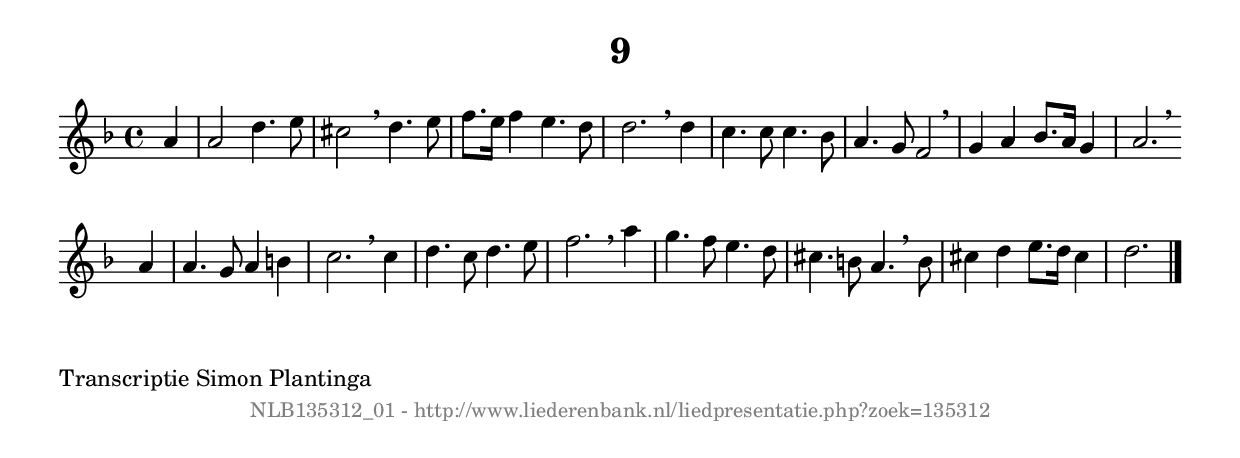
%
% produced by wce2krn 1.64 (7 June 2014)
%
\version"2.16"
#(append! paper-alist '(("long" . (cons (* 210 mm) (* 2000 mm)))))
#(set-default-paper-size "long")
sb = {\breathe}
mBreak = {\breathe }
bBreak = {\breathe }
x = {\once\override NoteHead #'style = #'cross }
gl=\glissando
itime={\override Staff.TimeSignature #'stencil = ##f }
ficta = {\once\set suggestAccidentals = ##t}
fine = {\once\override Score.RehearsalMark #'self-alignment-X = #1 \mark \markup {\italic{Fine}}}
dc = {\once\override Score.RehearsalMark #'self-alignment-X = #1 \mark \markup {\italic{D.C.}}}
dcf = {\once\override Score.RehearsalMark #'self-alignment-X = #1 \mark \markup {\italic{D.C. al Fine}}}
dcc = {\once\override Score.RehearsalMark #'self-alignment-X = #1 \mark \markup {\italic{D.C. al Coda}}}
ds = {\once\override Score.RehearsalMark #'self-alignment-X = #1 \mark \markup {\italic{D.S.}}}
dsf = {\once\override Score.RehearsalMark #'self-alignment-X = #1 \mark \markup {\italic{D.S. al Fine}}}
dsc = {\once\override Score.RehearsalMark #'self-alignment-X = #1 \mark \markup {\italic{D.S. al Coda}}}
pv = {\set Score.repeatCommands = #'((volta "1"))}
sv = {\set Score.repeatCommands = #'((volta "2"))}
tv = {\set Score.repeatCommands = #'((volta "3"))}
qv = {\set Score.repeatCommands = #'((volta "4"))}
xv = {\set Score.repeatCommands = #'((volta #f))}
\header{ tagline = ""
title = "9"
}
\score {{
\key d \minor
\relative g'
{
\set melismaBusyProperties = #'()
\partial 32*8
\time 4/4
\tempo 4=120
\override Score.MetronomeMark #'transparent = ##t
\override Score.RehearsalMark #'break-visibility = #(vector #t #t #f)
a4 | a2 d4. e8 | cis2 \sb d4. e8 | f8. e16 f4 e4. d8 | d2. \sb d4 | c4. c8 c4. bes8 | a4. g8 f2 \sb | g4 a4 bes8. a16 g4 | a2. \bar ":|:" \bBreak
a4 | a4. g8 a4 b4 | c2. \sb c4 | d4. c8 d4. e8 | f2. \sb a4 | g4. f8 e4. d8 | cis4. b8 a4. \sb b8 | cis4 d4 e8. d16 cis4 | d2. \bar "|."
 }}
 \midi { }
 \layout {
            indent = 0.0\cm
}
}
\markup { \wordwrap-string #" 
Transcriptie Simon Plantinga
"}
\markup { \vspace #0 } \markup { \with-color #grey \fill-line { \center-column { \smaller "NLB135312_01 - http://www.liederenbank.nl/liedpresentatie.php?zoek=135312" } } }
